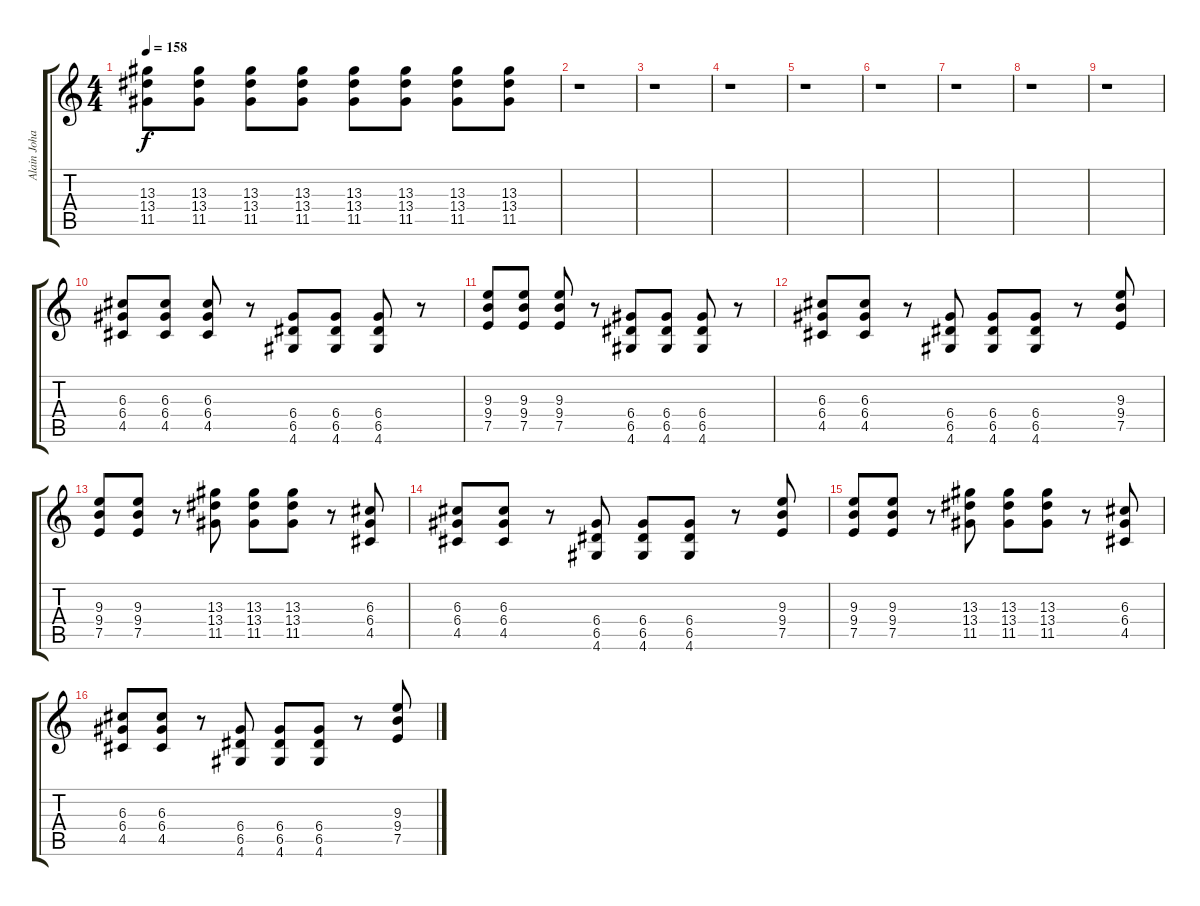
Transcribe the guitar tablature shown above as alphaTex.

\track ("Alain Johannes" "Alain Joha") {instrument overdrivenguitar}
\staff {score tabs}
\tuning (E4 B3 G3 D3 A2 E2) {hide}
\ts (4 4)
\tempo 158
\clef g2
\ks c
(13.3 13.4 11.5).8{dy f} (13.3 13.4 11.5).8 (13.3 13.4 11.5).8 (13.3 13.4 11.5).8 (13.3 13.4 11.5).8 (13.3 13.4 11.5).8 (13.3 13.4 11.5).8 (13.3 13.4 11.5).8 |
r.1 |
r.1 |
r.1 |
r.1 |
r.1 |
r.1 |
r.1 |
r.1 |
(6.3 6.4 4.5).8 (6.3 6.4 4.5).8 (6.3 6.4 4.5).8 r.8 (6.4 6.5 4.6).8 (6.4 6.5 4.6).8 (6.4 6.5 4.6).8 r.8 |
(9.3 9.4 7.5).8 (9.3 9.4 7.5).8 (9.3 9.4 7.5).8 r.8 (6.4 6.5 4.6).8 (6.4 6.5 4.6).8 (6.4 6.5 4.6).8 r.8 |
(6.3 6.4 4.5).8 (6.3 6.4 4.5).8 r.8 (6.4 6.5 4.6).8 (6.4 6.5 4.6).8 (6.4 6.5 4.6).8 r.8 (9.3 9.4 7.5).8 |
(9.3 9.4 7.5).8 (9.3 9.4 7.5).8 r.8 (13.3 13.4 11.5).8 (13.3 13.4 11.5).8 (13.3 13.4 11.5).8 r.8 (6.3 6.4 4.5).8 |
(6.3 6.4 4.5).8 (6.3 6.4 4.5).8 r.8 (6.4 6.5 4.6).8 (6.4 6.5 4.6).8 (6.4 6.5 4.6).8 r.8 (9.3 9.4 7.5).8 |
(9.3 9.4 7.5).8 (9.3 9.4 7.5).8 r.8 (13.3 13.4 11.5).8 (13.3 13.4 11.5).8 (13.3 13.4 11.5).8 r.8 (6.3 6.4 4.5).8 |
(6.3 6.4 4.5).8 (6.3 6.4 4.5).8 r.8 (6.4 6.5 4.6).8 (6.4 6.5 4.6).8 (6.4 6.5 4.6).8 r.8 (9.3 9.4 7.5).8
